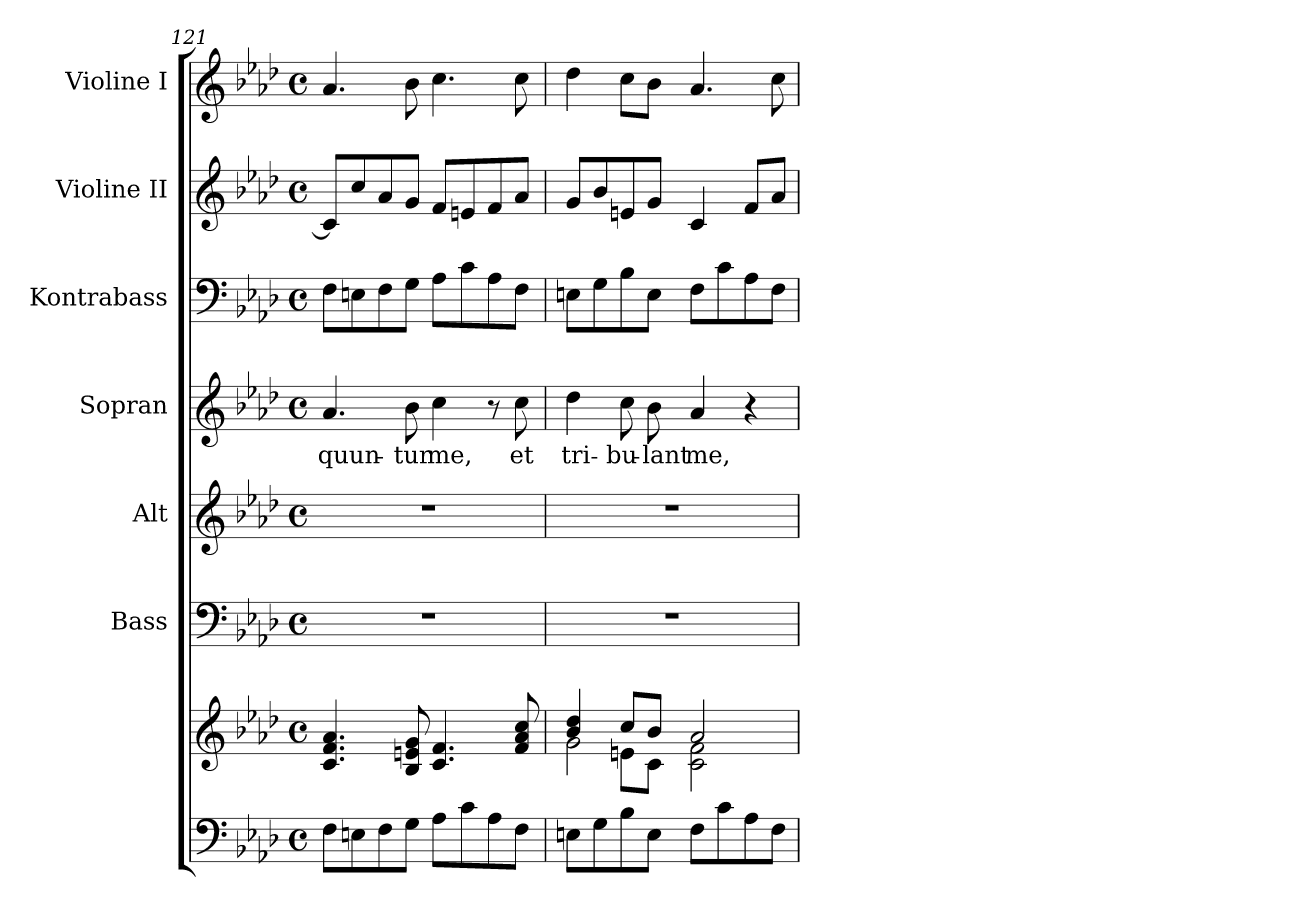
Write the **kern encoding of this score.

**kern	**kern	**kern	**kern	**kern	**text	**kern	**kern	**kern
*part7	*part7	*part6	*part5	*part4	*part4	*part3	*part2	*part1
*staff8	*staff7	*staff6	*staff5	*staff4	*staff4	*staff3	*staff2	*staff1
*	*	*I"Bass	*I"Alt	*I"Sopran	*	*I"Kontrabass	*I"Violine II	*I"Violine I
*	*	*I'B.	*I'A.	*I'S.	*	*I'Kb.	*I'Vl. II	*I'Vl. I
*clefF4	*clefG2	*clefF4	*clefG2	*clefG2	*	*clefF4	*clefG2	*clefG2
*	*	*	*	*	*	*ITrd7c12	*	*
*k[b-e-a-d-]	*k[b-e-a-d-]	*k[b-e-a-d-]	*k[b-e-a-d-]	*k[b-e-a-d-]	*	*k[b-e-a-d-]	*k[b-e-a-d-]	*k[b-e-a-d-]
*A-:	*A-:	*A-:	*A-:	*A-:	*	*A-:	*A-:	*A-:
*M4/4	*M4/4	*M4/4	*M4/4	*M4/4	*	*M4/4	*M4/4	*M4/4
*met(c)	*met(c)	*met(c)	*met(c)	*met(c)	*	*met(c)	*met(c)	*met(c)
=121	=121	=121	=121	=121	=121	=121	=121	=121
!	!	!	!	!	!LO:LY:b	!	!	!
8F\L	4.c/ 4.f/ 4.a-/	1r	1r	4.a-/	-quun-	8FF\L	8c/L]	4.a-/
8En\	.	.	.	.	.	8EEn\	8cc/	.
8F\	.	.	.	.	.	8FF\	8a-/	.
!	!	!	!	!	!LO:LY:b	!	!	!
8G\J	8B-/ 8en/ 8g/	.	.	8b-\	-tur	8GG\J	8g/J	8b-\
!	!	!	!	!	!LO:LY:b	!	!	!
8A-\L	4.c/ 4.f/	.	.	4cc\	me,	8AA-\L	8f/L	4.cc\
8c\	.	.	.	.	.	8C\	8en/	.
8A-\	.	.	.	8r	.	8AA-\	8f/	.
!	!	!	!	!	!LO:LY:b	!	!	!
8F\J	8f/ 8a-/ 8cc/	.	.	8cc\	et	8FF\J	8a-/J	8cc\
=122	=122	=122	=122	=122	=122	=122	=122	=122
*	*^	*	*	*	*	*	*	*
*	*	*^	*	*	*	*	*	*	*
!	!	!	!	!	!	!	!LO:LY:b	!	!	!
8En\L	4b-/ 4dd-/	2g\	4ryy	1r	1r	4dd-\	tri-	8EEn\L	8g/L	4dd-\
8G\	.	.	.	.	.	.	.	8GG\	8b-/	.
!	!	!	!	!	!	!	!LO:LY:b	!	!	!
8B-\	8cc/L	.	8en\L	.	.	8cc\	-bu-	8BB-\	8en/	8cc\L
!	!	!	!	!	!	!	!LO:LY:b	!	!	!
8E\J	8b-/J	.	8c\J	.	.	8b-\	-lant	8EE\J	8g/J	8b-\J
!	!	!	!	!	!	!	!LO:LY:b	!	!	!
8F\L	2a-/	2c\ 2f\	2ryy	.	.	4a-/	me,	8FF\L	4c/	4.a-/
8c\	.	.	.	.	.	.	.	8C\	.	.
8A-\	.	.	.	.	.	4r	.	8AA-\	8f/L	.
8F\J	.	.	.	.	.	.	.	8FF\J	8a-/J	8cc\
*	*v	*v	*v	*	*	*	*	*	*	*
=	=	=	=	=	=	=	=	=
*-	*-	*-	*-	*-	*-	*-	*-	*-
